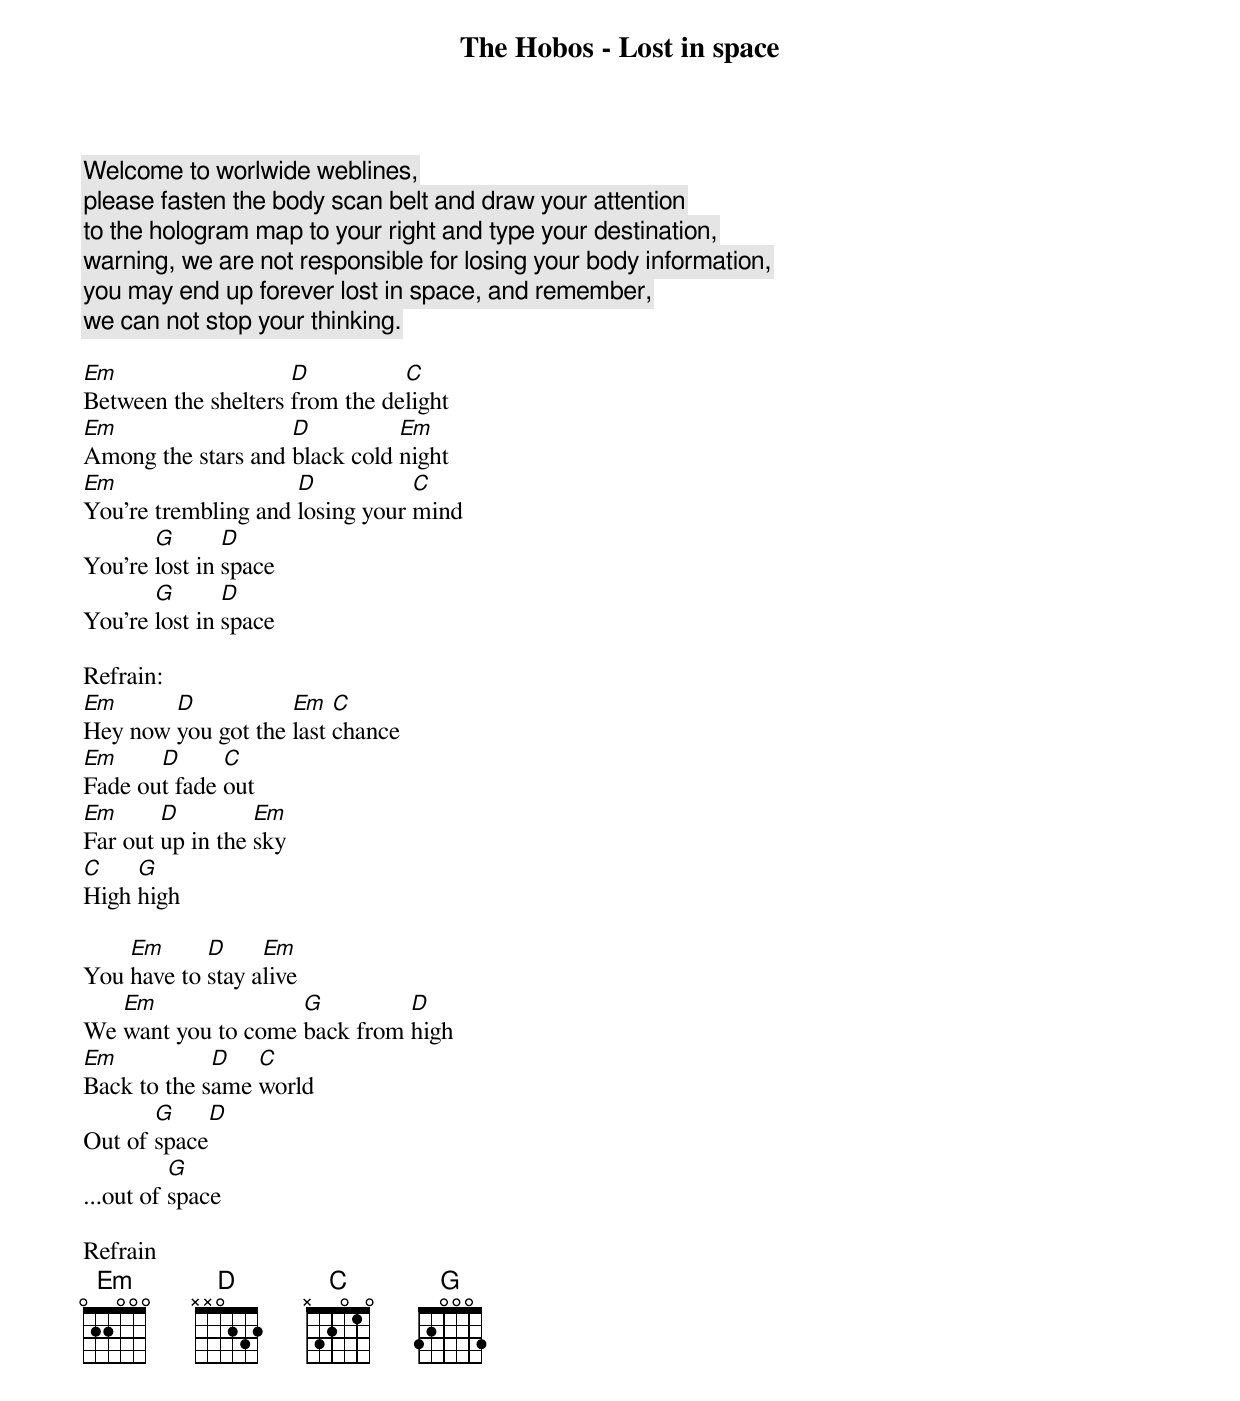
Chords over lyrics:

The Hobos - Lost in space

Welcome to worlwide weblines,
please fasten the body scan belt and draw your attention
to the hologram map to your right and type your destination,
warning, we are not responsible for losing your body information,
you may end up forever lost in space, and remember,
we can not stop your thinking.

Em                   D          C
Between the shelters from the delight
Em                  D          Em
Among the stars and black cold night
Em                   D           C
You're trembling and losing your mind
       G       D
You're lost in space
       G       D
You're lost in space

Refrain:
Em      D           Em   C
Hey now you got the last chance
Em     D      C
Fade out fade out
Em      D         Em
Far out up in the sky
C    G
High high

    Em      D     Em
You have to stay alive
   Em               G         D
We want you to come back from high
Em           D   C
Back to the same world
       G    D
Out of space
          G
...out of space

Refrain
